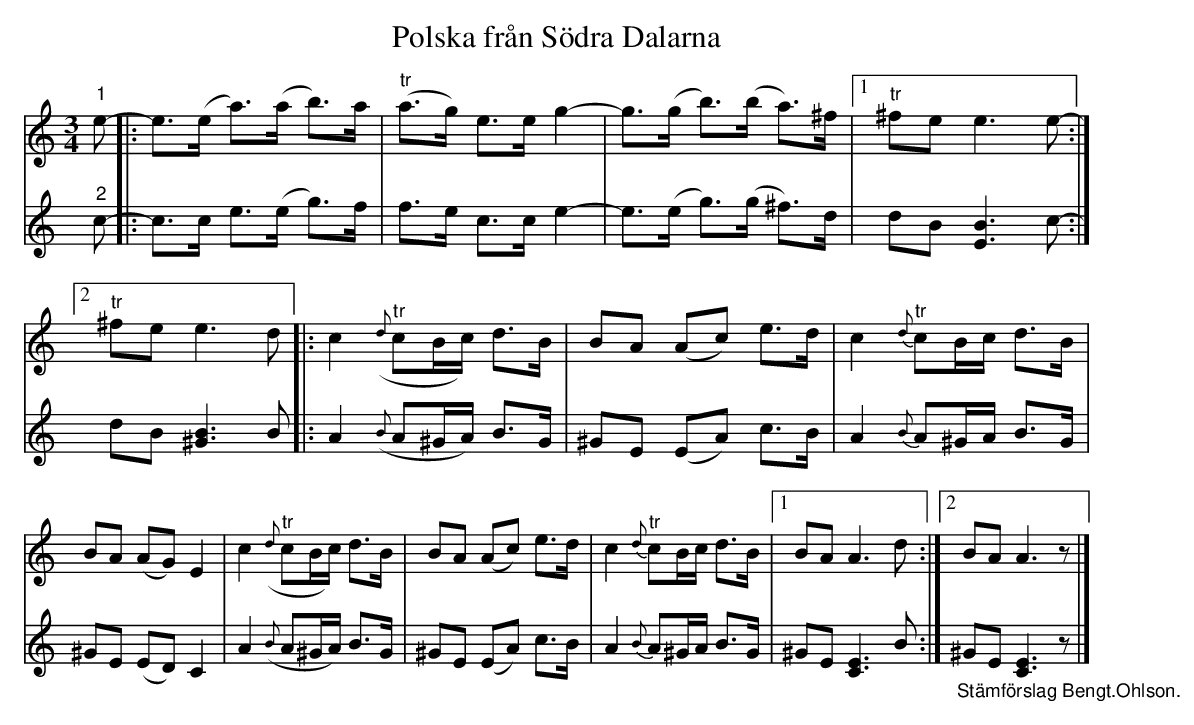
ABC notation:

X:1
T:Polska från Södra Dalarna
K:Am
L:1/8
M:3/4
O:Polska
K:none
V:1
"^1" e- [|: e>(e a>)(a b>)a |"^tr" (a>g) e>e g2- | g>(g b>)(b a>)^f |1"^tr" ^fe e3 e- :|]2
"^tr" ^fe e3 d [|: c2({d}"^tr" cB/c/) d>B | BA (Ac) e>d | c2{d}"^tr" cB/c/ d>B | BA (AG) E2 |
c2({d}"^tr" cB/c/) d>B | BA (Ac) e>d | c2{d}"^tr" cB/c/ d>B |1 BA A3 d :|]2 BA A3 z |]
V:2
"^2" c-  [|:  c>c e>(e g>)f  |  f>e c>c e2-  |  e>(e g>)(g ^f>)d  |1  dB [EB]3 c-  :|]2  dB [^GB]3 B  [|:
A2({B} A^G/A/) B>G  |  ^GE (EA) c>B  |  A2{B} A^G/A/ B>G  |  ^GE (ED) C2  |  A2({B} A^G/A/) B>G  |
^GE (EA) c>B  |  A2{B} A^G/A/ B>G  |1  ^GE [CE]3 B  :|]2 "_Stämförslag Bengt.Ohlson." ^GE [CE]3 z  |]
